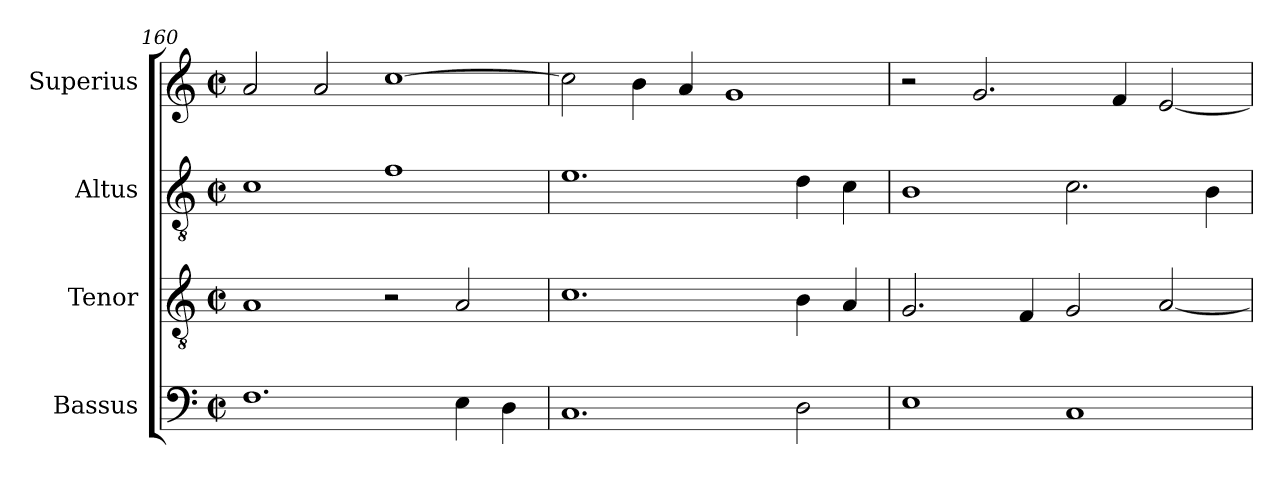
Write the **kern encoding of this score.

**kern	**kern	**kern	**kern
*part4	*part3	*part2	*part1
*staff4	*staff3	*staff2	*staff1
*I"Bassus	*I"Tenor	*I"Altus	*I"Superius
*I'B.	*I'T.	*	*I'S.
*clefF4	*clefGv2	*clefGv2	*clefG2
*	*ITrd7c12	*ITrd7c12	*
*k[]	*k[]	*k[]	*k[]
*C:	*C:	*C:	*C:
*M2/2	*M2/2	*M2/2	*M2/2
*met(c|)	*met(c|)	*met(c|)	*met(c|)
=160	=160	=160	=160
1.Fi	1AAi	1Ci	2ai/
.	.	.	2ai/
.	2r	1Fi	[>1cci
4Ei\	2AAi/	.	.
4Di\	.	.	.
=161	=161	=161	=161
1.Ci	1.Ci	1.Ei	2cci\]
.	.	.	4bi\
.	.	.	4ai/
.	.	.	1gi
2Di\	4BBi\	4Di\	.
.	4AAi/	4Ci\	.
=162	=162	=162	=162
1Ei	2.GGi/	1BBi	2r
.	.	.	2.gi/
.	4FFi/	.	.
1Ci	2GGi/	2.Ci\	.
.	.	.	4fi/
.	[<2AAi/	.	[<2ei/
.	.	4BBi\	.
=	=	=	=
*-	*-	*-	*-
